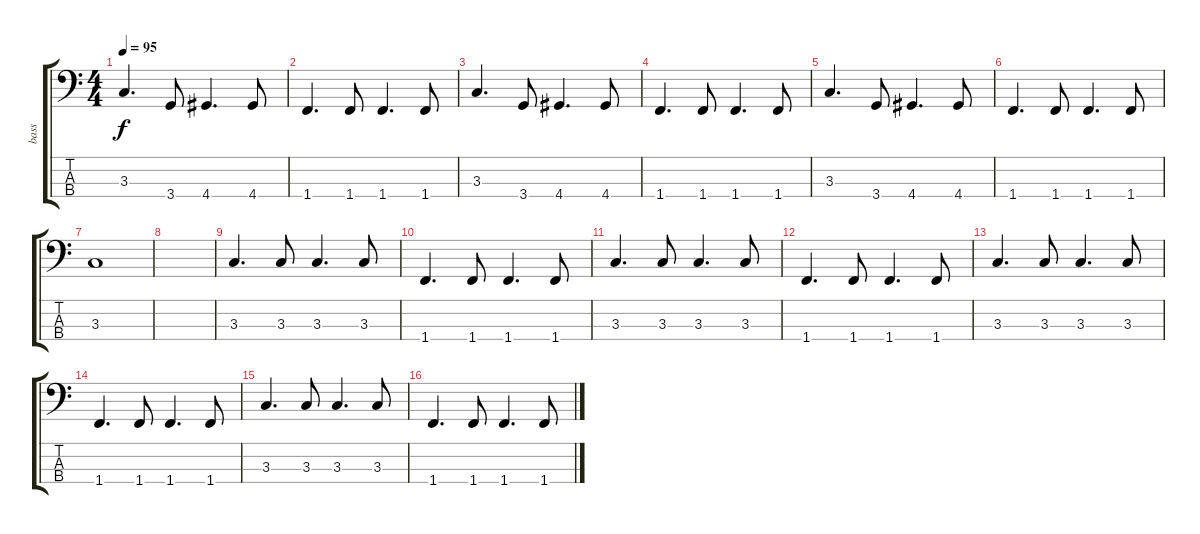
\track ("bass" "bass") {instrument electricbassfinger}
\staff {score tabs}
\tuning (G2 D2 A1 E1) {hide}
\ts (4 4)
\tempo 95
\clef f4
\ks c
3.3.4{d dy f} 3.4.8 4.4.4{d} 4.4.8 |
1.4.4{d} 1.4.8 1.4.4{d} 1.4.8 |
3.3.4{d} 3.4.8 4.4.4{d} 4.4.8 |
1.4.4{d} 1.4.8 1.4.4{d} 1.4.8 |
3.3.4{d} 3.4.8 4.4.4{d} 4.4.8 |
1.4.4{d} 1.4.8 1.4.4{d} 1.4.8 |
3.3.1 |
|
3.3.4{d} 3.3.8 3.3.4{d} 3.3.8 |
1.4.4{d} 1.4.8 1.4.4{d} 1.4.8 |
3.3.4{d} 3.3.8 3.3.4{d} 3.3.8 |
1.4.4{d} 1.4.8 1.4.4{d} 1.4.8 |
3.3.4{d} 3.3.8 3.3.4{d} 3.3.8 |
1.4.4{d} 1.4.8 1.4.4{d} 1.4.8 |
3.3.4{d} 3.3.8 3.3.4{d} 3.3.8 |
1.4.4{d} 1.4.8 1.4.4{d} 1.4.8
